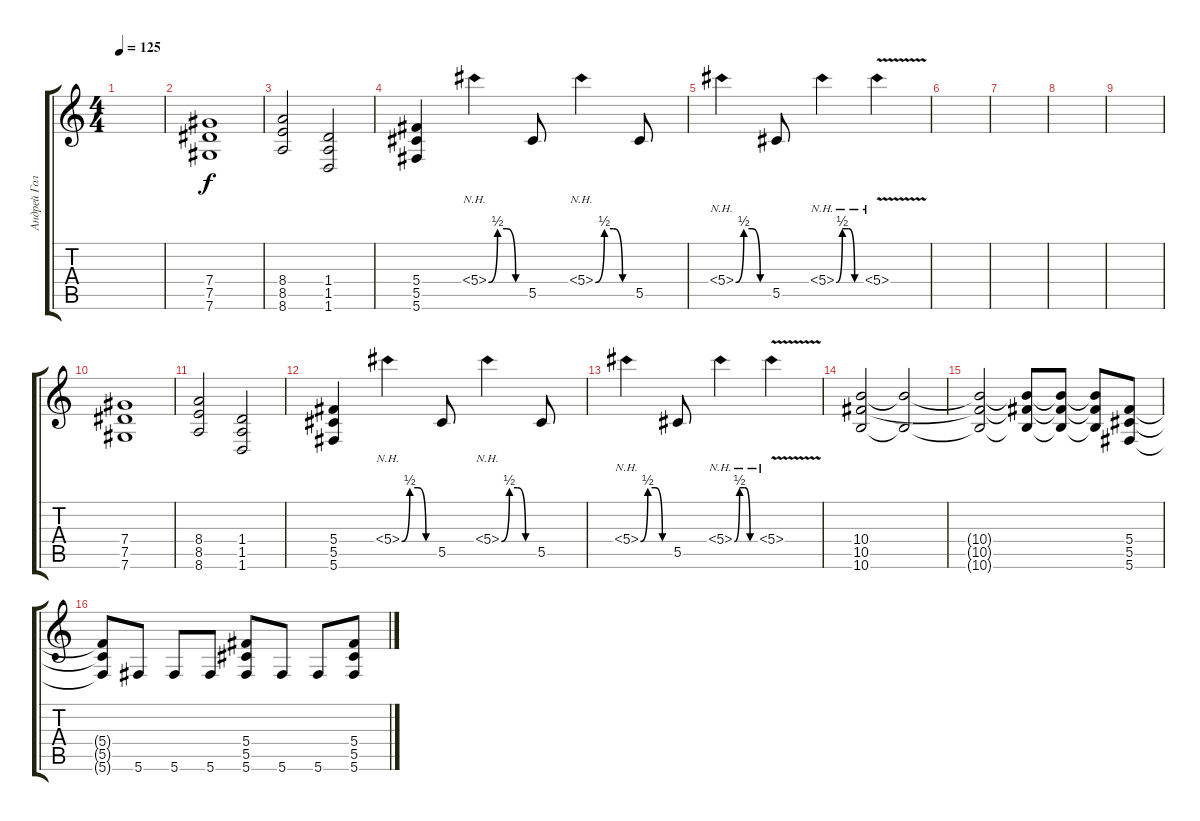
\track ("Андрей Голованов-1" "Андрей Гол") {instrument overdrivenguitar}
\staff {score tabs}
\tuning (Eb4 Bb3 Gb3 Db3 Ab2 Db2) {hide}
\ts (4 4)
\tempo 125
\clef g2
\ks c
|
(7.4 7.5 7.6).1 |
(8.4 8.5 8.6).2 (1.4 1.5 1.6).2 |
(5.4 5.5 5.6).4 5.4{be (custom 0 0 15 2 30 2 45 0 60 0) nh}.4 5.5.8 5.4{be (custom 0 0 15 2 30 2 45 0 60 0) nh}.4 5.5.8 |
5.4{be (custom 0 0 15 2 30 2 45 0 60 0) nh}.4 5.5.8 5.4{be (custom 0 0 15 2 30 2 45 0 60 0) nh}.4 5.4{nh v}.4 |
|
|
|
|
(7.4 7.5 7.6).1 |
(8.4 8.5 8.6).2 (1.4 1.5 1.6).2 |
(5.4 5.5 5.6).4 5.4{be (custom 0 0 15 2 30 2 45 0 60 0) nh}.4 5.5.8 5.4{be (custom 0 0 15 2 30 2 45 0 60 0) nh}.4 5.5.8 |
5.4{be (custom 0 0 15 2 30 2 45 0 60 0) nh}.4 5.5.8 5.4{be (custom 0 0 15 2 30 2 45 0 60 0) nh}.4 5.4{nh v}.4 |
(10.4 10.5 10.6).2 (10.4{t} 10.6{t}).2 |
(10.4{t} 10.5{t} 10.6{t}).2 (10.4{t} 10.5{t} 10.6{t}).8 (10.4{t} 10.5{t} 10.6{t}).8 (10.4{t} 10.5{t} 10.6{t}).8 (5.4 5.5 5.6).8 |
(5.4{t} 5.5{t} 5.6{t}).8 5.6.8 5.6.8 5.6.8 (5.4 5.5 5.6).8 5.6.8 5.6.8 (5.4 5.5 5.6).8
